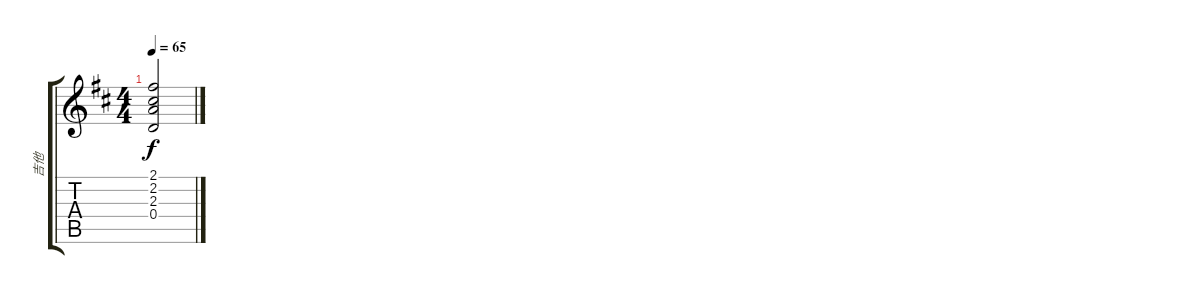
\track ("吉他" "吉他") {instrument acousticguitarsteel}
\staff {score tabs}
\tuning (E4 B3 G3 D3 A2 E2) {hide}
\ts (4 4)
\tempo 65
\clef g2
\ks d
(2.1{t} 2.2{t} 2.3{t} 0.4{t}).2{dy f}
